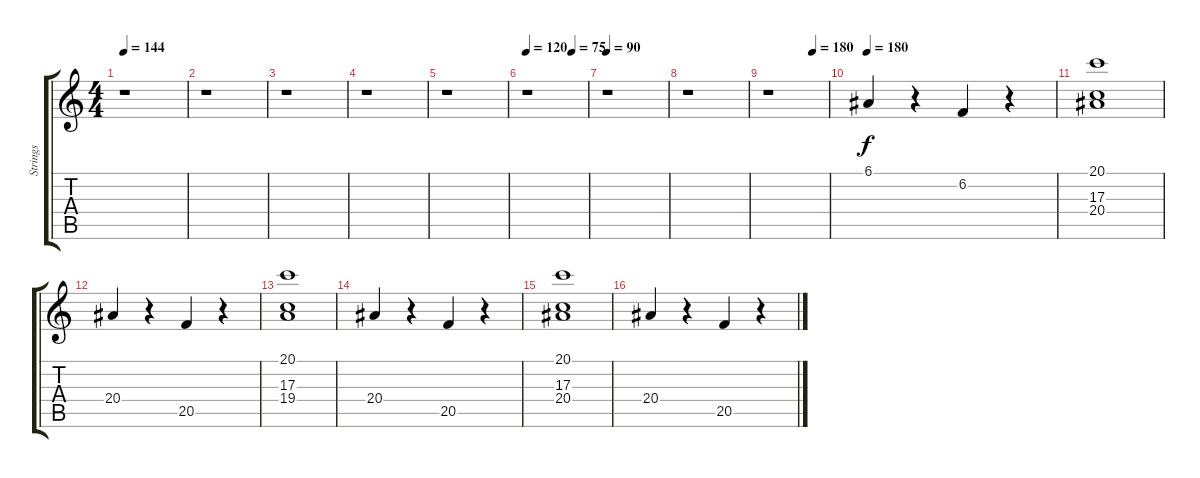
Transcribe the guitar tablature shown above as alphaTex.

\track ("Strings" "Strings") {instrument stringensemble1}
\staff {score tabs}
\tuning (E4 B3 G3 D3 A2 E2) {hide}
\ts (4 4)
\tempo 144
\clef g2
\ks c
r.1{dy f} |
r.1 |
r.1 |
r.1 |
r.1 |
\tempo 120
\tempo (75 0.75)
r.1 |
\tempo 90
r.1 |
r.1 |
\tempo (180 0.75)
r.1 |
\tempo 180
6.1.4 r.4 6.2.4 r.4 |
(20.1 17.3 20.4).1 |
20.4.4 r.4 20.5.4 r.4 |
(20.1 17.3 19.4).1 |
20.4.4 r.4 20.5.4 r.4 |
(20.1 17.3 20.4).1 |
20.4.4 r.4 20.5.4 r.4
